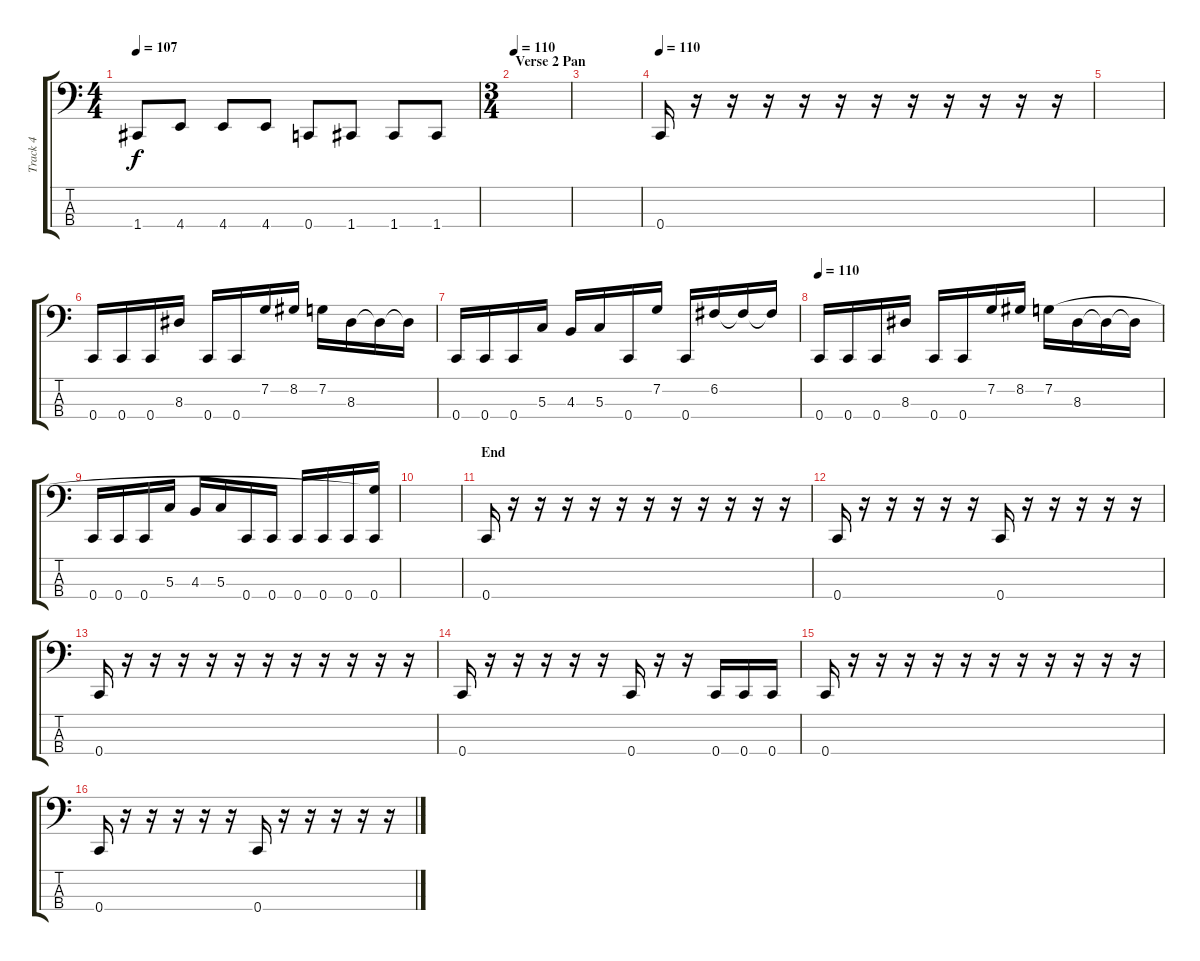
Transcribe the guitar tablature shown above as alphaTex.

\track ("Track 4" "Track 4") {instrument electricbassfinger}
\staff {score tabs}
\tuning (F2 C2 G1 C1) {hide}
\ts (4 4)
\tempo 107
\clef f4
\ks c
1.4.8{dy f} 4.4.8 4.4.8 4.4.8 0.4.8 1.4.8 1.4.8 1.4.8 |
\ts (3 4)
\section ("" "Verse 2 Pan")
\tempo 110
|
|
\tempo 110
0.4.16 r.16 r.16 r.16 r.16 r.16 r.16 r.16 r.16 r.16 r.16 r.16 |
|
0.4.16 0.4.16 0.4.16 8.3.16 0.4.16 0.4.16 7.2.16 8.2.16 7.2.16 8.3.16 8.3{t}.16 8.3{t}.16 |
0.4.16 0.4.16 0.4.16 5.3.16 4.3.16 5.3.16 0.4.16 7.2.16 0.4.16 6.2.16 6.2{t}.16 6.2{t}.16 |
\tempo 110
0.4.16 0.4.16 0.4.16 8.3.16 0.4.16 0.4.16 7.2.16 8.2.16 7.2.16 8.3.16 8.3{t}.16 8.3{t}.16 |
0.4.16 0.4.16 0.4.16 5.3.16 4.3.16 5.3.16 0.4.16 0.4.16 0.4.16 0.4.16 0.4.16 (7.2{t} 0.4).16 |
|
\section ("" "End")
0.4.16 r.16 r.16 r.16 r.16 r.16 r.16 r.16 r.16 r.16 r.16 r.16 |
0.4.16 r.16 r.16 r.16 r.16 r.16 0.4.16 r.16 r.16 r.16 r.16 r.16 |
0.4.16 r.16 r.16 r.16 r.16 r.16 r.16 r.16 r.16 r.16 r.16 r.16 |
0.4.16 r.16 r.16 r.16 r.16 r.16 0.4.16 r.16 r.16 0.4.16 0.4.16 0.4.16 |
0.4.16 r.16 r.16 r.16 r.16 r.16 r.16 r.16 r.16 r.16 r.16 r.16 |
0.4.16 r.16 r.16 r.16 r.16 r.16 0.4.16 r.16 r.16 r.16 r.16 r.16
